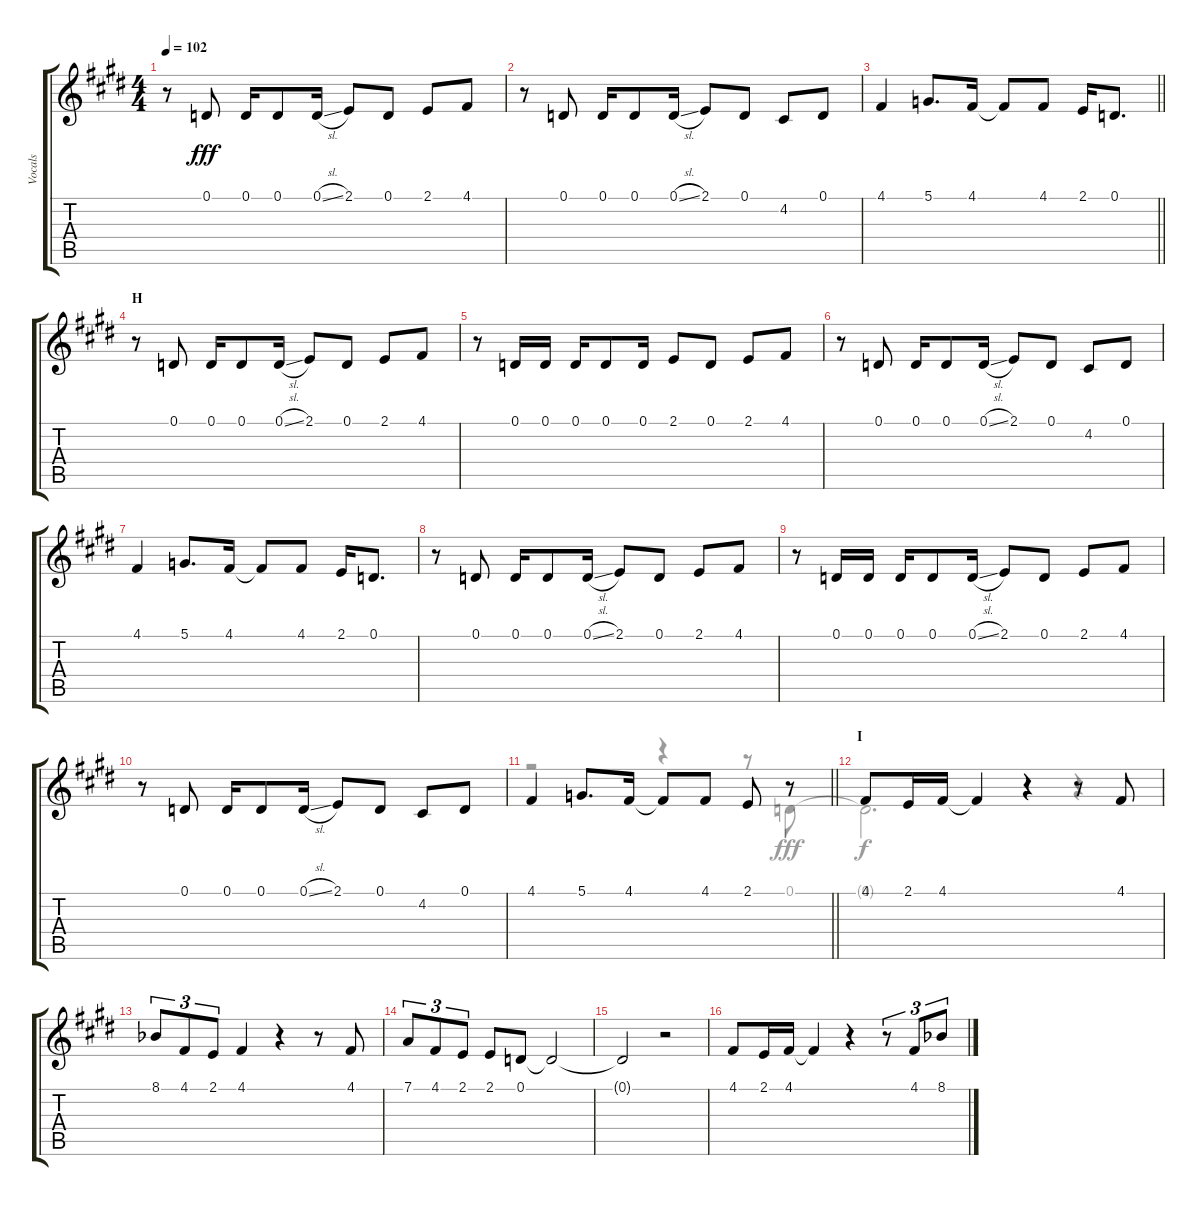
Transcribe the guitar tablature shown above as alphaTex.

\track ("Vocals" "Vocals") {instrument voiceoohs}
\staff {score tabs}
\tuning (D4 A3 F3 C3 G2 D2) {hide}
\voice
\ts (4 4)
\tempo 102
\clef g2
\ks e
r.8{dy fff} 0.1.8 0.1.16 0.1.8 0.1{sl}.16 2.1.8 0.1.8 2.1.8 4.1.8 |
r.8 0.1.8 0.1.16 0.1.8 0.1{sl}.16 2.1.8 0.1.8 4.2.8 0.1.8 |
\barLineRight lightlight
4.1.4 5.1.8{d} 4.1.16 4.1{t}.8 4.1.8 2.1.16 0.1.8{d} |
\section ("" "H")
r.8 0.1.8 0.1.16 0.1.8 0.1{sl}.16 2.1.8 0.1.8 2.1.8 4.1.8 |
r.8 0.1.16 0.1.16 0.1.16 0.1.8 0.1.16 2.1.8 0.1.8 2.1.8 4.1.8 |
r.8 0.1.8 0.1.16 0.1.8 0.1{sl}.16 2.1.8 0.1.8 4.2.8 0.1.8 |
4.1.4 5.1.8{d} 4.1.16 4.1{t}.8 4.1.8 2.1.16 0.1.8{d} |
r.8 0.1.8 0.1.16 0.1.8 0.1{sl}.16 2.1.8 0.1.8 2.1.8 4.1.8 |
r.8 0.1.16 0.1.16 0.1.16 0.1.8 0.1{sl}.16 2.1.8 0.1.8 2.1.8 4.1.8 |
r.8 0.1.8 0.1.16 0.1.8 0.1{sl}.16 2.1.8 0.1.8 4.2.8 0.1.8 |
\barLineRight lightlight
4.1.4 5.1.8{d} 4.1.16 4.1{t}.8 4.1.8 2.1.8 r.8 |
\section ("" "I")
4.1.8 2.1.16 4.1.16 4.1{t}.4 r.4 r.8 4.1.8 |
8.1{acc b}.8{tu (3 2)} 4.1.8{tu (3 2)} 2.1.8{tu (3 2)} 4.1.4 r.4 r.8 4.1.8 |
7.1.8{tu (3 2)} 4.1.8{tu (3 2)} 2.1.8{tu (3 2)} 2.1.8 0.1.8 0.1{t}.2 |
0.1{t}.2 r.2 |
4.1.8 2.1.16 4.1.16 4.1{t}.4 r.4 r.8{tu (3 2)} 4.1.8{tu (3 2)} 8.1{acc b}.8{tu (3 2)}
\voice
\clef g2
\ottava regular
\simile none
\ks e
|
|
\barLineRight lightlight
|
|
|
|
|
|
|
|
\barLineRight lightlight
r.2 r.4 r.8 0.1.8 |
0.1{t}.2{d dy f} r.4 |
|
|
|
